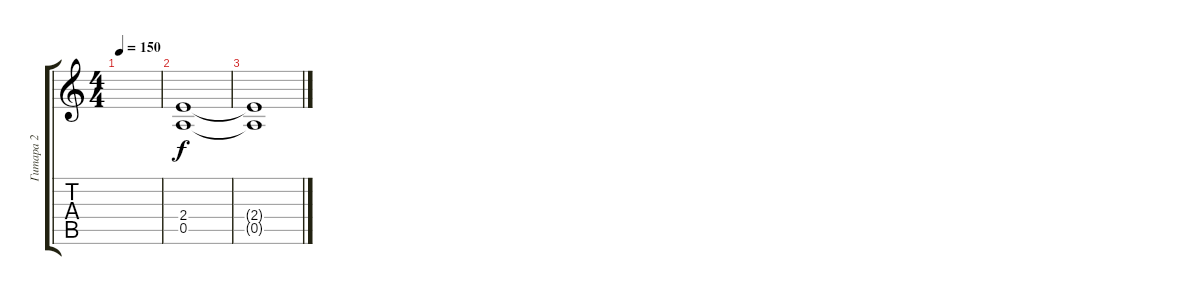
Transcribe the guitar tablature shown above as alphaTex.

\track ("Гитара 2" "Гитара 2") {instrument distortionguitar}
\staff {score tabs}
\tuning (E4 B3 G3 D3 A2 E2) {hide}
\ts (4 4)
\tempo 150
\clef g2
\ks c
|
(2.4 0.5).1 |
(2.4{t} 0.5{t}).1
